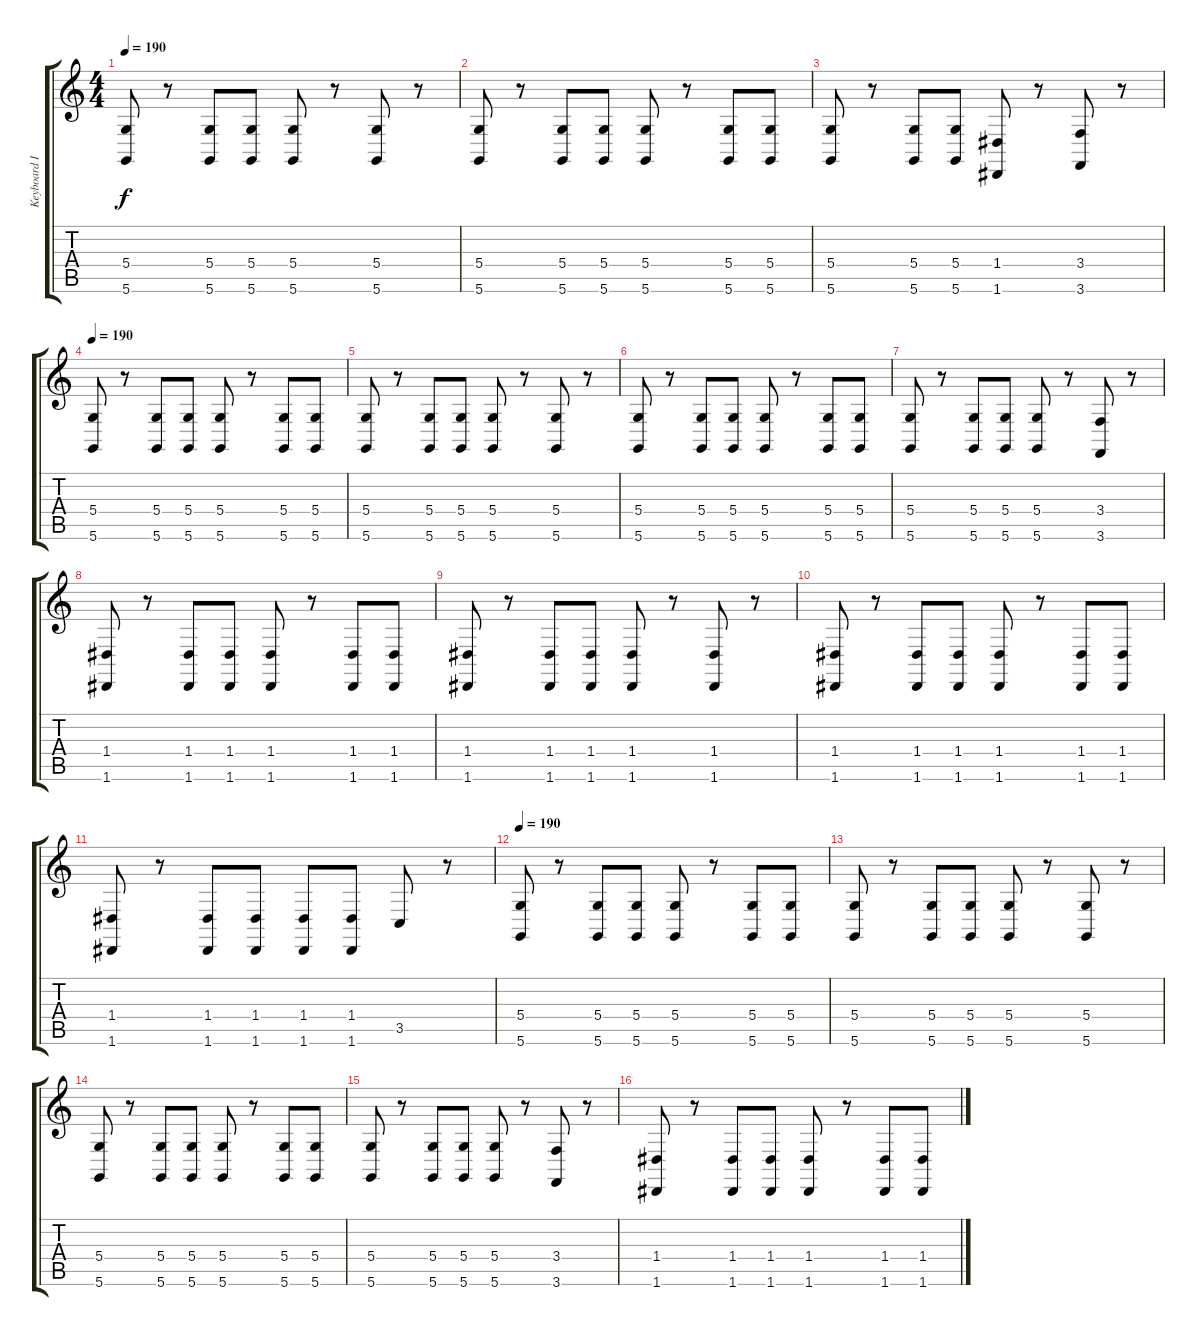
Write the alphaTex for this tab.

\track ("Keyboard I" "Keyboard I") {instrument pad2warm}
\staff {score tabs}
\tuning (E4 B3 G3 D3 A2 D2) {hide}
\ts (4 4)
\tempo 190
\clef g2
\ks c
(5.4 5.6).8{dy f} r.8 (5.4 5.6).8 (5.4 5.6).8 (5.4 5.6).8 r.8 (5.4 5.6).8 r.8 |
(5.4 5.6).8{volume 13 instrument stringensemble1} r.8 (5.4 5.6).8 (5.4 5.6).8 (5.4 5.6).8 r.8 (5.4 5.6).8 (5.4 5.6).8 |
(5.4 5.6).8 r.8 (5.4 5.6).8 (5.4 5.6).8 (1.4 1.6).8 r.8 (3.4 3.6).8 r.8 |
\tempo 190
(5.4 5.6).8{volume 13 instrument stringensemble1} r.8 (5.4 5.6).8 (5.4 5.6).8 (5.4 5.6).8 r.8 (5.4 5.6).8 (5.4 5.6).8 |
(5.4 5.6).8 r.8 (5.4 5.6).8 (5.4 5.6).8 (5.4 5.6).8 r.8 (5.4 5.6).8 r.8 |
(5.4 5.6).8{volume 13 instrument stringensemble1} r.8 (5.4 5.6).8 (5.4 5.6).8 (5.4 5.6).8 r.8 (5.4 5.6).8 (5.4 5.6).8 |
(5.4 5.6).8 r.8 (5.4 5.6).8 (5.4 5.6).8 (5.4 5.6).8 r.8 (3.4 3.6).8 r.8 |
(1.4 1.6).8{volume 13 instrument stringensemble1} r.8 (1.4 1.6).8 (1.4 1.6).8 (1.4 1.6).8 r.8 (1.4 1.6).8 (1.4 1.6).8 |
(1.4 1.6).8 r.8 (1.4 1.6).8 (1.4 1.6).8 (1.4 1.6).8 r.8 (1.4 1.6).8 r.8 |
(1.4 1.6).8{volume 13 instrument stringensemble1} r.8 (1.4 1.6).8 (1.4 1.6).8 (1.4 1.6).8 r.8 (1.4 1.6).8 (1.4 1.6).8 |
(1.4 1.6).8 r.8 (1.4 1.6).8 (1.4 1.6).8 (1.4 1.6).8 (1.4 1.6).8 3.5.8 r.8 |
\tempo 190
(5.4 5.6).8{volume 13 instrument stringensemble1} r.8 (5.4 5.6).8 (5.4 5.6).8 (5.4 5.6).8 r.8 (5.4 5.6).8 (5.4 5.6).8 |
(5.4 5.6).8 r.8 (5.4 5.6).8 (5.4 5.6).8 (5.4 5.6).8 r.8 (5.4 5.6).8 r.8 |
(5.4 5.6).8{volume 13 instrument stringensemble1} r.8 (5.4 5.6).8 (5.4 5.6).8 (5.4 5.6).8 r.8 (5.4 5.6).8 (5.4 5.6).8 |
(5.4 5.6).8 r.8 (5.4 5.6).8 (5.4 5.6).8 (5.4 5.6).8 r.8 (3.4 3.6).8 r.8 |
(1.4 1.6).8{volume 13 instrument stringensemble1} r.8 (1.4 1.6).8 (1.4 1.6).8 (1.4 1.6).8 r.8 (1.4 1.6).8 (1.4 1.6).8
